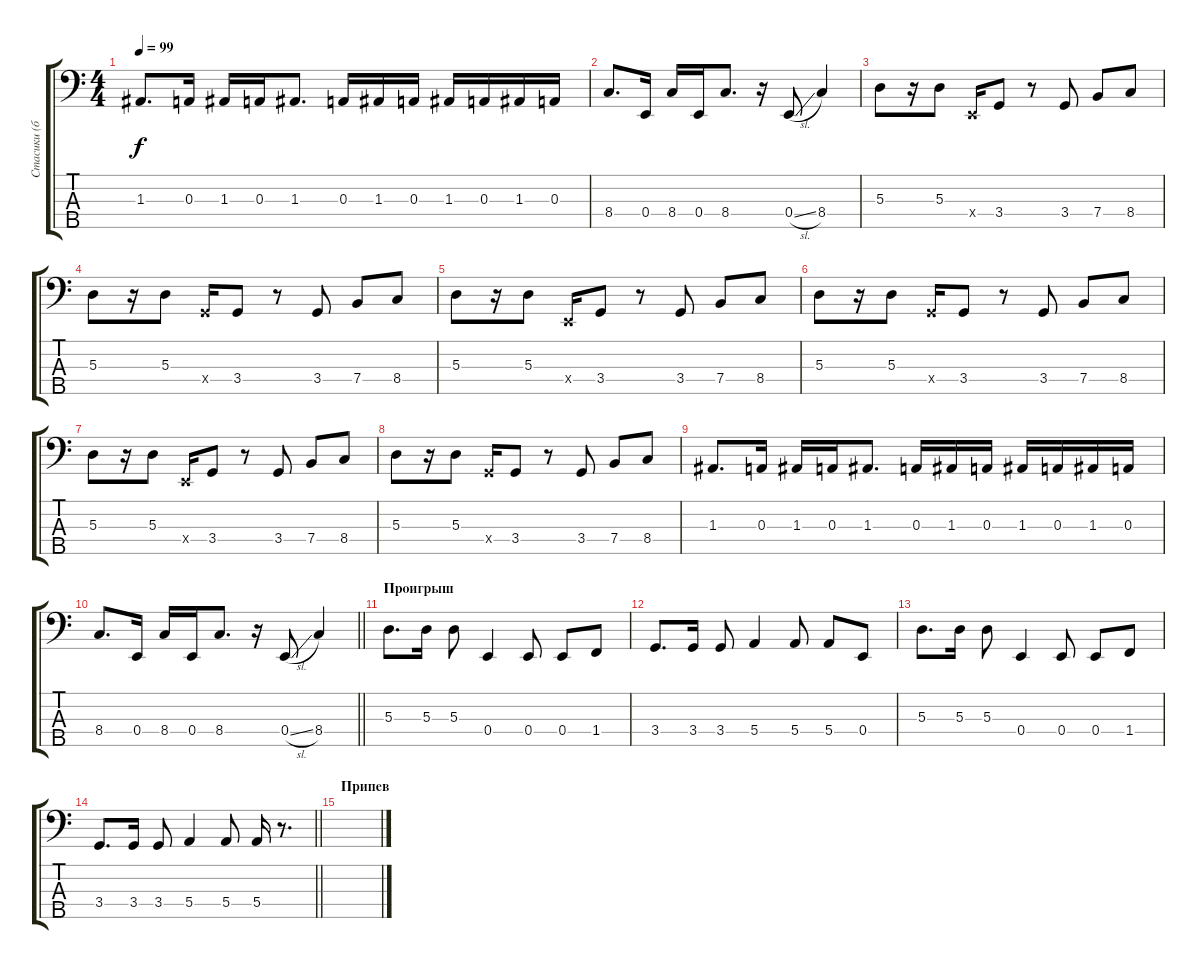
\track ("Стасики (бас)" "Стасики (б") {instrument electricbassfinger}
\staff {score tabs}
\tuning (G2 D2 A1 E1 B0) {hide}
\ts (4 4)
\tempo 99
\clef f4
\ks c
1.3.8{d dy f} 0.3.16 1.3.16 0.3.16 1.3.8{d} 0.3.16 1.3.16 0.3.16 1.3.16 0.3.16 1.3.16 0.3.16 |
8.4.8{d} 0.4.16 8.4.16 0.4.16 8.4.8{d} r.16 0.4{sl}.8 8.4.4 |
5.3.8 r.16 5.3.8 0.4{x}.16 3.4.8 r.8 3.4.8 7.4.8 8.4.8 |
5.3.8 r.16 5.3.8 3.4{x}.16 3.4.8 r.8 3.4.8 7.4.8 8.4.8 |
5.3.8 r.16 5.3.8 0.4{x}.16 3.4.8 r.8 3.4.8 7.4.8 8.4.8 |
5.3.8 r.16 5.3.8 3.4{x}.16 3.4.8 r.8 3.4.8 7.4.8 8.4.8 |
5.3.8 r.16 5.3.8 0.4{x}.16 3.4.8 r.8 3.4.8 7.4.8 8.4.8 |
5.3.8 r.16 5.3.8 3.4{x}.16 3.4.8 r.8 3.4.8 7.4.8 8.4.8 |
1.3.8{d} 0.3.16 1.3.16 0.3.16 1.3.8{d} 0.3.16 1.3.16 0.3.16 1.3.16 0.3.16 1.3.16 0.3.16 |
\barLineRight lightlight
8.4.8{d} 0.4.16 8.4.16 0.4.16 8.4.8{d} r.16 0.4{sl}.8 8.4.4 |
\section ("" "Проигрыш")
5.3.8{d} 5.3.16 5.3.8 0.4.4 0.4.8 0.4.8 1.4.8 |
3.4.8{d} 3.4.16 3.4.8 5.4.4 5.4.8 5.4.8 0.4.8 |
5.3.8{d} 5.3.16 5.3.8 0.4.4 0.4.8 0.4.8 1.4.8 |
\barLineRight lightlight
3.4.8{d} 3.4.16 3.4.8 5.4.4 5.4.8 5.4.16 r.8{d} |
\section ("" "Припев")
